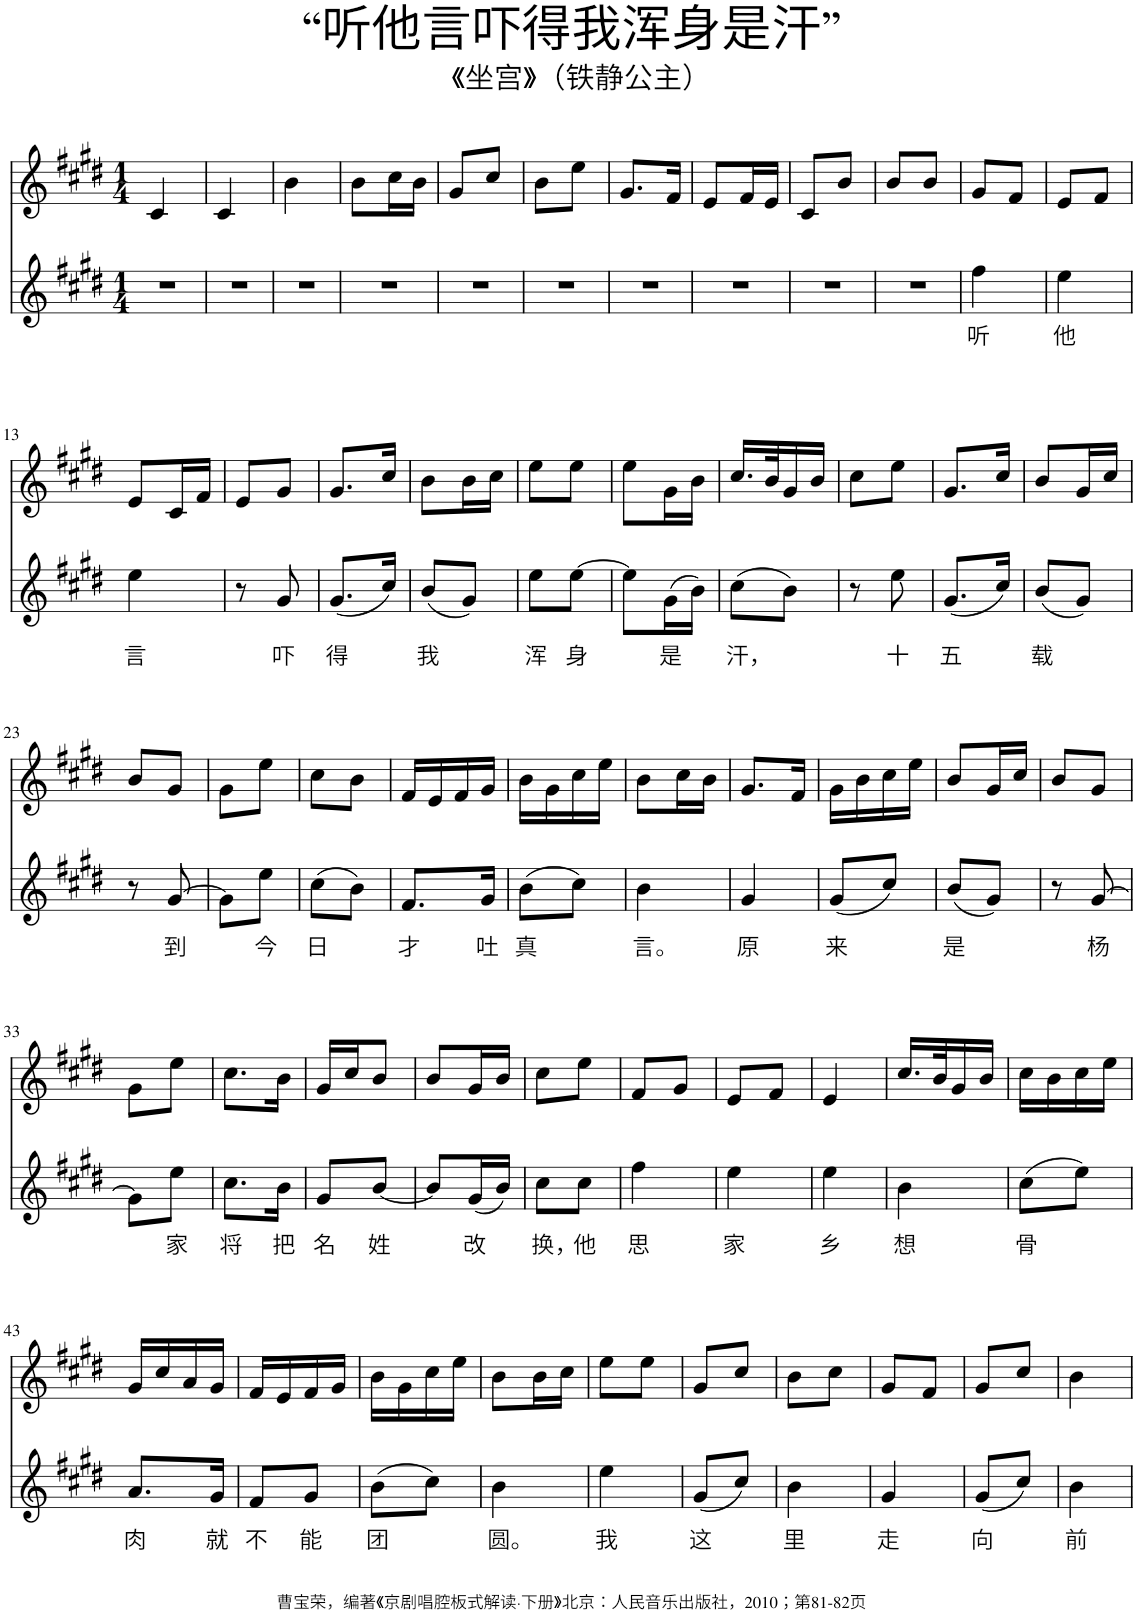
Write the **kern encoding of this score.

**kern	**text	**kern
*part2	*part2	*part1
*staff2	*staff2	*staff1
*I"Piano	*	*I"Piano
*I'Pno	*	*I'Pno
*clefG2	*	*clefG2
*k[f#c#g#d#]	*	*k[f#c#g#d#]
*M1/4	*	*M1/4
=1	=1	=1
4r	.	4c#/
=2	=2	=2
4r	.	4c#/
=3	=3	=3
4r	.	4b\
=4	=4	=4
4r	.	8b\L
.	.	16cc#\L
.	.	16b\JJ
=5	=5	=5
4r	.	8g#/L
.	.	8cc#/J
=6	=6	=6
4r	.	8b\L
.	.	8ee\J
=7	=7	=7
4r	.	8.g#/L
.	.	16f#/Jk
=8	=8	=8
4r	.	8e/L
.	.	16f#/L
.	.	16e/JJ
=9	=9	=9
4r	.	8c#/L
.	.	8b/J
=10	=10	=10
4r	.	8b/L
.	.	8b/J
=11	=11	=11
!	!LO:LY:b	!
4ff#\	听	8g#/L
.	.	8f#/J
=12	=12	=12
!	!LO:LY:b	!
4ee\	他	8e/L
.	.	8f#/J
!!LO:LB:g=z
=13	=13	=13
!	!LO:LY:b	!
4ee\	言	8e/L
.	.	16c#/L
.	.	16f#/JJ
=14	=14	=14
8r	.	8e/L
!	!LO:LY:b	!
8g#/	吓	8g#/J
=15	=15	=15
!	!LO:LY:b	!
(8.g#/L	得	8.g#/L
16cc#/Jk)	.	16cc#/Jk
=16	=16	=16
!	!LO:LY:b	!
(8b/L	我	8b\L
8g#/J)	.	16b\L
.	.	16cc#\JJ
=17	=17	=17
!	!LO:LY:b	!
8ee\L	浑	8ee\L
!	!LO:LY:b	!
[8ee\J	身	8ee\J
=18	=18	=18
8ee\L]	.	8ee\L
!	!LO:LY:b	!
(16g#\L	是	16g#\L
16b\JJ)	.	16b\JJ
=19	=19	=19
!	!LO:LY:b	!
(8cc#\L	汗，	16.cc#/LL
.	.	32b/K
8b\J)	.	16g#/
.	.	16b/JJ
=20	=20	=20
8r	.	8cc#\L
!	!LO:LY:b	!
8ee\	十	8ee\J
=21	=21	=21
!	!LO:LY:b	!
(8.g#/L	五	8.g#/L
16cc#/Jk)	.	16cc#/Jk
=22	=22	=22
!	!LO:LY:b	!
(8b/L	载	8b/L
8g#/J)	.	16g#/L
.	.	16cc#/JJ
!!LO:LB:g=z
=23	=23	=23
8r	.	8b/L
!	!LO:LY:b	!
[8g#/	到	8g#/J
=24	=24	=24
8g#\L]	.	8g#\L
!	!LO:LY:b	!
8ee\J	今	8ee\J
=25	=25	=25
!	!LO:LY:b	!
(8cc#\L	日	8cc#\L
8b\J)	.	8b\J
=26	=26	=26
!	!LO:LY:b	!
8.f#/L	才	16f#/LL
.	.	16e/
.	.	16f#/
!	!LO:LY:b	!
16g#/Jk	吐	16g#/JJ
=27	=27	=27
!	!LO:LY:b	!
(8b\L	真	16b\LL
.	.	16g#\
8cc#\J)	.	16cc#\
.	.	16ee\JJ
=28	=28	=28
!	!LO:LY:b	!
4b\	言。	8b\L
.	.	16cc#\L
.	.	16b\JJ
=29	=29	=29
!	!LO:LY:b	!
4g#/	原	8.g#/L
.	.	16f#/Jk
=30	=30	=30
!	!LO:LY:b	!
(8g#/L	来	16g#\LL
.	.	16b\
8cc#/J)	.	16cc#\
.	.	16ee\JJ
=31	=31	=31
!	!LO:LY:b	!
(8b/L	是	8b/L
8g#/J)	.	16g#/L
.	.	16cc#/JJ
=32	=32	=32
8r	.	8b/L
!	!LO:LY:b	!
[8g#/	杨	8g#/J
!!LO:LB:g=z
=33	=33	=33
8g#\L]	.	8g#\L
!	!LO:LY:b	!
8ee\J	家	8ee\J
=34	=34	=34
!	!LO:LY:b	!
8.cc#\L	将	8.cc#\L
!	!LO:LY:b	!
16b\Jk	把	16b\Jk
=35	=35	=35
!	!LO:LY:b	!
8g#/L	名	16g#/LL
.	.	16cc#/J
!	!LO:LY:b	!
[8b/J	姓	8b/J
=36	=36	=36
8b/L]	.	8b/L
!	!LO:LY:b	!
(16g#/L	改	16g#/L
16b/JJ)	.	16b/JJ
=37	=37	=37
!	!LO:LY:b	!
8cc#\L	换，	8cc#\L
!	!LO:LY:b	!
8cc#\J	他	8ee\J
=38	=38	=38
!	!LO:LY:b	!
4ff#\	思	8f#/L
.	.	8g#/J
=39	=39	=39
!	!LO:LY:b	!
4ee\	家	8e/L
.	.	8f#/J
=40	=40	=40
!	!LO:LY:b	!
4ee\	乡	4e/
=41	=41	=41
!	!LO:LY:b	!
4b\	想	16.cc#/LL
.	.	32b/K
.	.	16g#/
.	.	16b/JJ
=42	=42	=42
!	!LO:LY:b	!
(8cc#\L	骨	16cc#\LL
.	.	16b\
8ee\J)	.	16cc#\
.	.	16ee\JJ
!!LO:LB:g=z
=43	=43	=43
!	!LO:LY:b	!
8.a/L	肉	16g#/LL
.	.	16cc#/
.	.	16a/
!	!LO:LY:b	!
16g#/Jk	就	16g#/JJ
=44	=44	=44
!	!LO:LY:b	!
8f#/L	不	16f#/LL
.	.	16e/
!	!LO:LY:b	!
8g#/J	能	16f#/
.	.	16g#/JJ
=45	=45	=45
!	!LO:LY:b	!
(8b\L	团	16b\LL
.	.	16g#\
8cc#\J)	.	16cc#\
.	.	16ee\JJ
=46	=46	=46
!	!LO:LY:b	!
4b\	圆。	8b\L
.	.	16b\L
.	.	16cc#\JJ
=47	=47	=47
!	!LO:LY:b	!
4ee\	我	8ee\L
.	.	8ee\J
=48	=48	=48
!	!LO:LY:b	!
(8g#/L	这	8g#/L
8cc#/J)	.	8cc#/J
=49	=49	=49
!	!LO:LY:b	!
4b\	里	8b\L
.	.	8cc#\J
=50	=50	=50
!	!LO:LY:b	!
4g#/	走	8g#/L
.	.	8f#/J
=51	=51	=51
!	!LO:LY:b	!
(8g#/L	向	8g#/L
8cc#/J)	.	8cc#/J
=52	=52	=52
!	!LO:LY:b	!
4b\	前	4b\
=	=	=
*-	*-	*-
